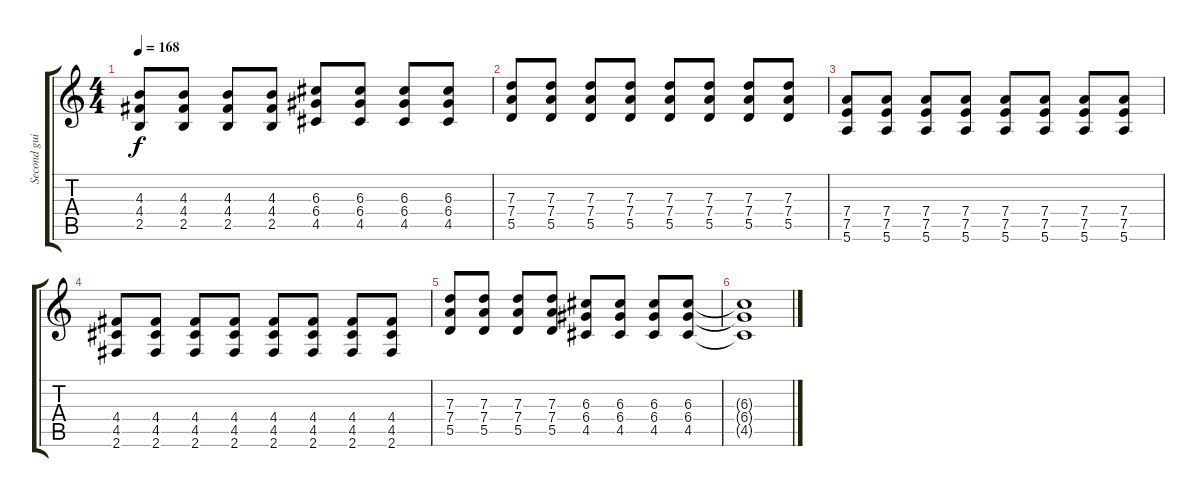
\track ("Second guitar" "Second gui") {instrument overdrivenguitar}
\staff {score tabs}
\tuning (E4 B3 G3 D3 A2 E2) {hide}
\ts (4 4)
\tempo 168
\clef g2
\ks c
(4.3 4.4 2.5).8{dy f} (4.3 4.4 2.5).8 (4.3 4.4 2.5).8 (4.3 4.4 2.5).8 (6.3 6.4 4.5).8 (6.3 6.4 4.5).8 (6.3 6.4 4.5).8 (6.3 6.4 4.5).8 |
(7.3 7.4 5.5).8 (7.3 7.4 5.5).8 (7.3 7.4 5.5).8 (7.3 7.4 5.5).8 (7.3 7.4 5.5).8 (7.3 7.4 5.5).8 (7.3 7.4 5.5).8 (7.3 7.4 5.5).8 |
(7.4 7.5 5.6).8 (7.4 7.5 5.6).8 (7.4 7.5 5.6).8 (7.4 7.5 5.6).8 (7.4 7.5 5.6).8 (7.4 7.5 5.6).8 (7.4 7.5 5.6).8 (7.4 7.5 5.6).8 |
(4.4 4.5 2.6).8 (4.4 4.5 2.6).8 (4.4 4.5 2.6).8 (4.4 4.5 2.6).8 (4.4 4.5 2.6).8 (4.4 4.5 2.6).8 (4.4 4.5 2.6).8 (4.4 4.5 2.6).8 |
(7.3 7.4 5.5).8 (7.3 7.4 5.5).8 (7.3 7.4 5.5).8 (7.3 7.4 5.5).8 (6.3 6.4 4.5).8 (6.3 6.4 4.5).8 (6.3 6.4 4.5).8 (6.3 6.4 4.5).8 |
(6.3{t} 6.4{t} 4.5{t}).1
